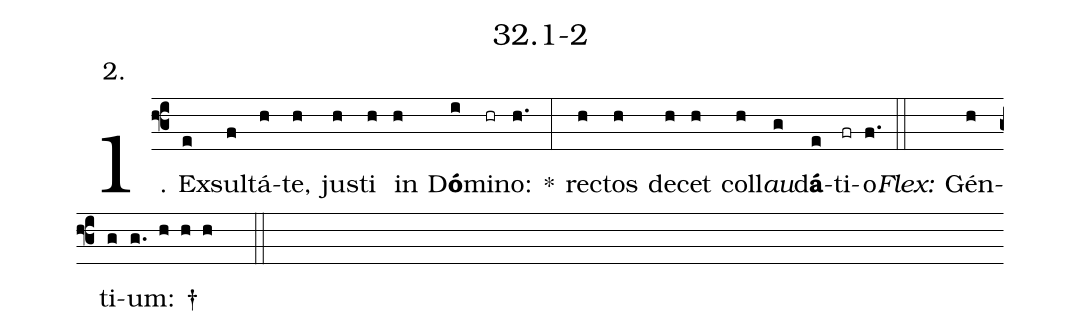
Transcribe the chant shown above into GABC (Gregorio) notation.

name: 32.1-2;
annotation: 2.;
%%
(f3)1. Ex(e)sul(f)tá(h)te,(h) jus(h)ti(h) in(h) D<b>ó</b>(i)mi(hr)no:(h.) *(:) rec(h)tos(h) de(h)cet(h) col(h)l<i>au</i>(g)d<b>á</b>(e)ti(fr)o.(f.) (::)
<i>Flex:</i>()  Gén(h)ti(g)um: †(g. h h h  ::)
